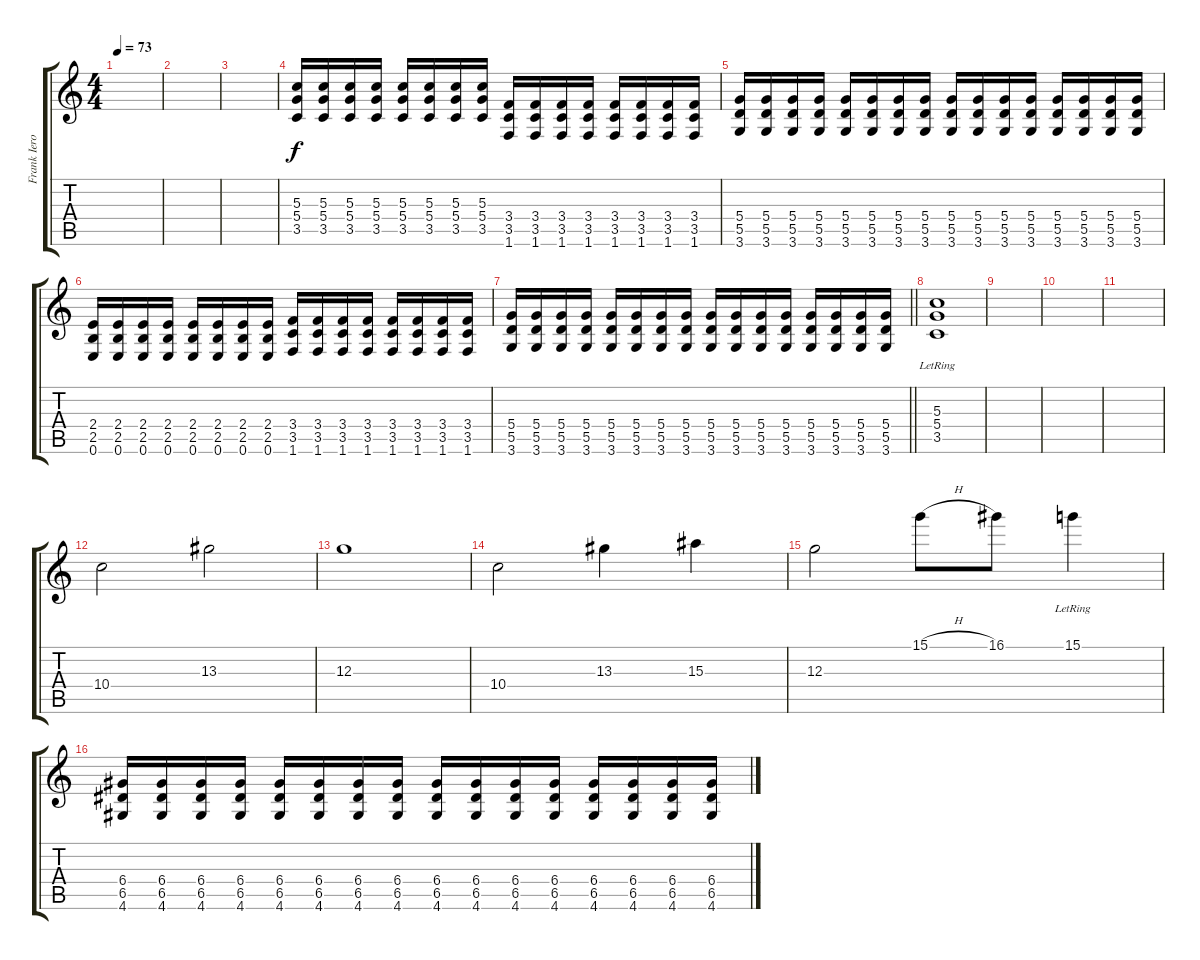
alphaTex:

\track ("Frank Iero [Rhythm Guitar]" "Frank Iero") {instrument overdrivenguitar}
\staff {score tabs}
\tuning (E4 B3 G3 D3 A2 E2) {hide}
\ts (4 4)
\tempo 73
\clef g2
\ks c
|
|
|
(5.3 5.4 3.5).16{volume 14 instrument overdrivenguitar} (5.3 5.4 3.5).16 (5.3 5.4 3.5).16 (5.3 5.4 3.5).16 (5.3 5.4 3.5).16 (5.3 5.4 3.5).16 (5.3 5.4 3.5).16 (5.3 5.4 3.5).16 (3.4 3.5 1.6).16 (3.4 3.5 1.6).16 (3.4 3.5 1.6).16 (3.4 3.5 1.6).16 (3.4 3.5 1.6).16 (3.4 3.5 1.6).16 (3.4 3.5 1.6).16 (3.4 3.5 1.6).16 |
(5.4 5.5 3.6).16 (5.4 5.5 3.6).16 (5.4 5.5 3.6).16 (5.4 5.5 3.6).16 (5.4 5.5 3.6).16 (5.4 5.5 3.6).16 (5.4 5.5 3.6).16 (5.4 5.5 3.6).16 (5.4 5.5 3.6).16 (5.4 5.5 3.6).16 (5.4 5.5 3.6).16 (5.4 5.5 3.6).16 (5.4 5.5 3.6).16 (5.4 5.5 3.6).16 (5.4 5.5 3.6).16 (5.4 5.5 3.6).16 |
(2.4 2.5 0.6).16 (2.4 2.5 0.6).16 (2.4 2.5 0.6).16 (2.4 2.5 0.6).16 (2.4 2.5 0.6).16 (2.4 2.5 0.6).16 (2.4 2.5 0.6).16 (2.4 2.5 0.6).16 (3.4 3.5 1.6).16 (3.4 3.5 1.6).16 (3.4 3.5 1.6).16 (3.4 3.5 1.6).16 (3.4 3.5 1.6).16 (3.4 3.5 1.6).16 (3.4 3.5 1.6).16 (3.4 3.5 1.6).16 |
\barLineRight lightlight
(5.4 5.5 3.6).16 (5.4 5.5 3.6).16 (5.4 5.5 3.6).16 (5.4 5.5 3.6).16 (5.4 5.5 3.6).16 (5.4 5.5 3.6).16 (5.4 5.5 3.6).16 (5.4 5.5 3.6).16 (5.4 5.5 3.6).16 (5.4 5.5 3.6).16 (5.4 5.5 3.6).16 (5.4 5.5 3.6).16 (5.4 5.5 3.6).16 (5.4 5.5 3.6).16 (5.4 5.5 3.6).16 (5.4 5.5 3.6).16 |
(5.3{lr} 5.4{lr} 3.5{lr}).1 |
|
|
|
10.4.2 13.3.2 |
12.3.1 |
10.4.2 13.3.4 15.3.4 |
12.3.2 15.1{h}.8 16.1.8 15.1{lr}.4 |
(6.4 6.5 4.6).16 (6.4 6.5 4.6).16 (6.4 6.5 4.6).16 (6.4 6.5 4.6).16 (6.4 6.5 4.6).16 (6.4 6.5 4.6).16 (6.4 6.5 4.6).16 (6.4 6.5 4.6).16 (6.4 6.5 4.6).16 (6.4 6.5 4.6).16 (6.4 6.5 4.6).16 (6.4 6.5 4.6).16 (6.4 6.5 4.6).16 (6.4 6.5 4.6).16 (6.4 6.5 4.6).16 (6.4 6.5 4.6).16
